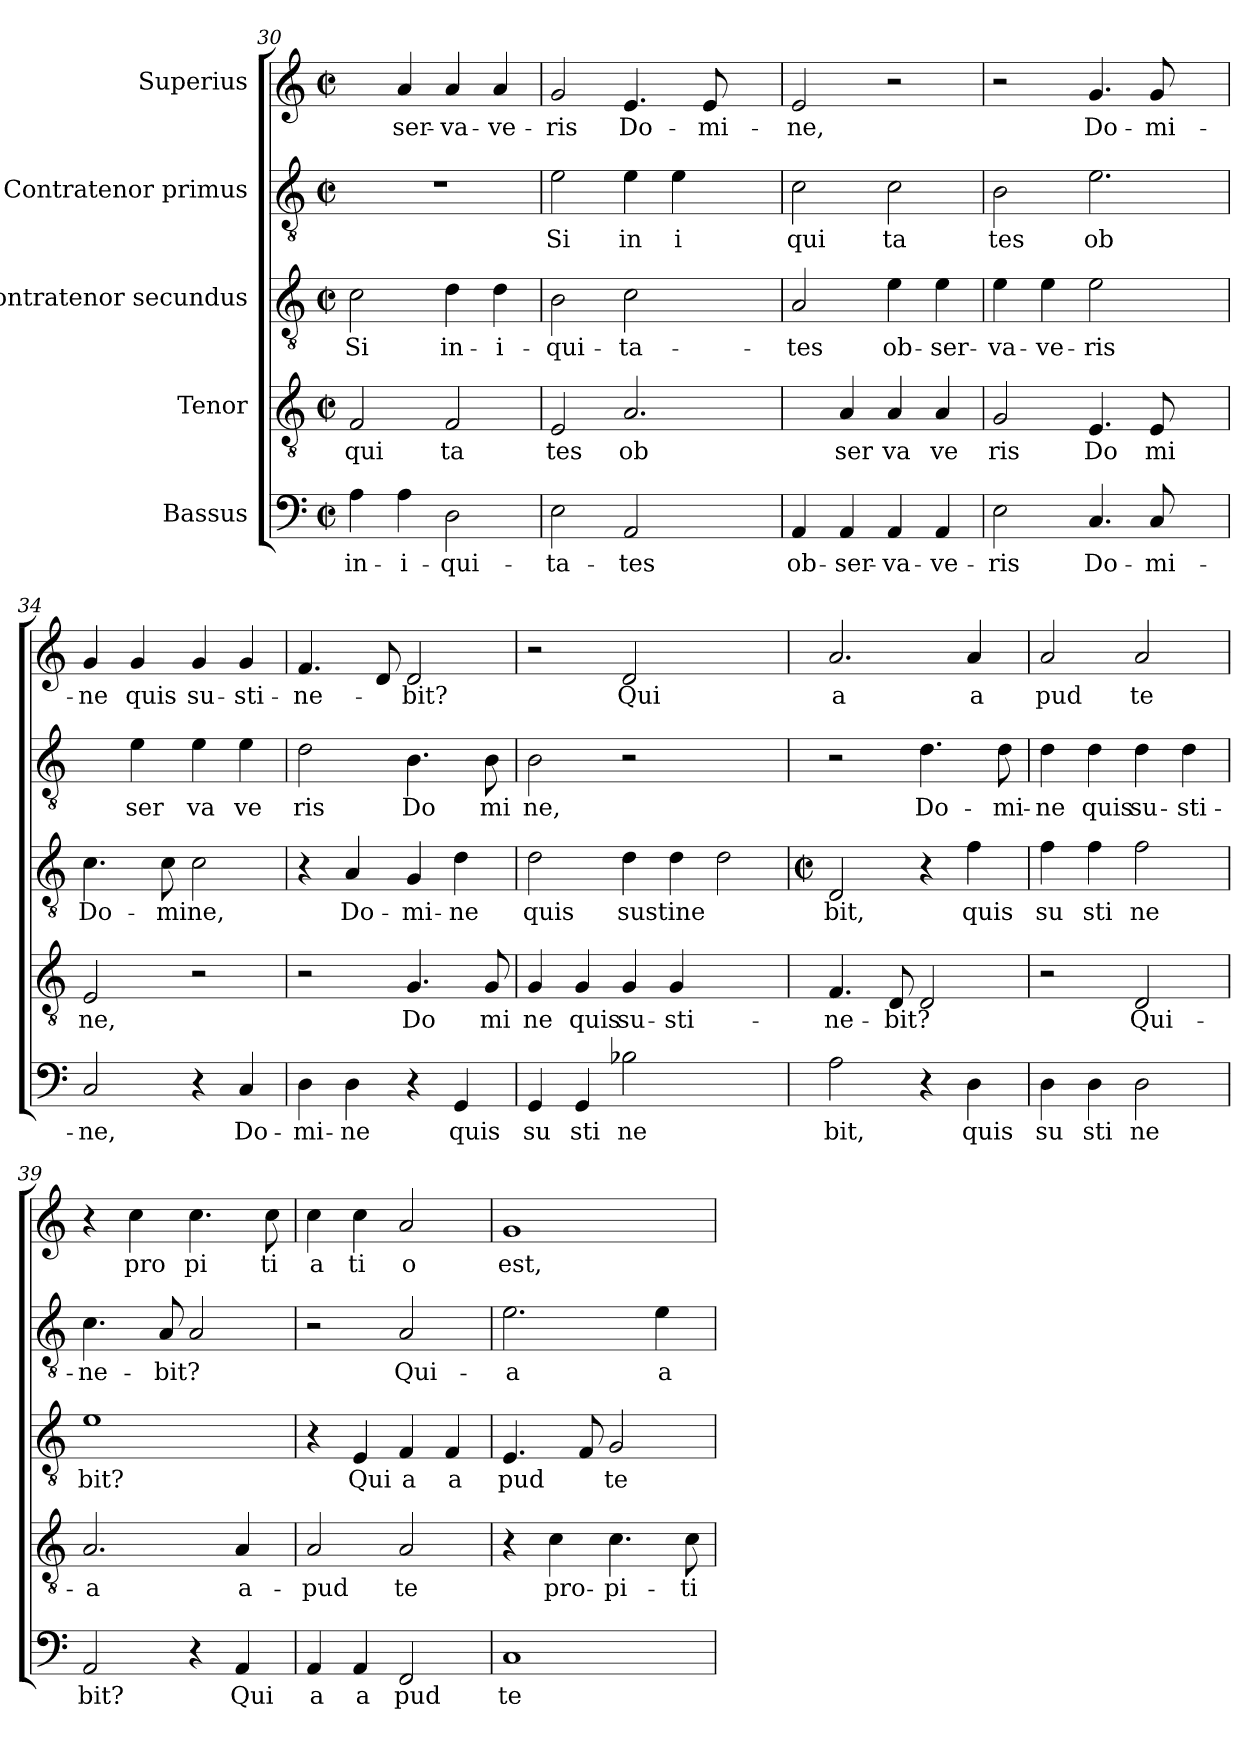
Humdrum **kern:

**kern	**text	**kern	**text	**kern	**text	**kern	**text	**kern	**text
*part5	*part5	*part4	*part4	*part3	*part3	*part2	*part2	*part1	*part1
*staff5	*staff5	*staff4	*staff4	*staff3	*staff3	*staff2	*staff2	*staff1	*staff1
*I"Bassus	*	*I"Tenor	*	*I"Contratenor  secundus	*	*I"Contratenor  primus	*	*I"Superius	*
*clefF4	*	*clefGv2	*	*clefGv2	*	*clefGv2	*	*clefG2	*
*M2/2	*	*M2/2	*	*M2/2	*	*M2/2	*	*M2/2	*
*met(c|)	*	*met(c|)	*	*met(c|)	*	*met(c|)	*	*met(c|)	*
=30	=30	=30	=30	=30	=30	=30	=30	=30	=30
!	!LO:LY:b:cj	!	!LO:LY:b:cj	!	!LO:LY:b:cj	!	!	!	!
4A\	in-	2F/	qui	2c\	Si	1r	.	4ryy	.
!	!LO:LY:b:cj	!	!	!	!	!	!	!	!LO:LY:b:cj
4A\	-i-	.	.	.	.	.	.	4a/	-ser-
!	!LO:LY:b:cj	!	!LO:LY:b:cj	!	!LO:LY:b:cj	!	!	!	!LO:LY:b:cj
2D\	-qui-	2F/	ta	4d\	in-	.	.	4a/	-va-
!	!	!	!	!	!LO:LY:b:cj	!	!	!	!LO:LY:b:cj
.	.	.	.	4d\	-i-	.	.	4a/	-ve-
=31	=31	=31	=31	=31	=31	=31	=31	=31	=31
!	!LO:LY:b:cj	!	!LO:LY:b:cj	!	!LO:LY:b:cj	!	!LO:LY:b:cj	!	!LO:LY:b:cj
2E\	-ta-	2E/	tes	2B\	-qui-	2e\	Si	2g/	-ris
!	!LO:LY:b:cj	!	!LO:LY:b:cj	!	!LO:LY:b:cj	!	!LO:LY:b:cj	!	!LO:LY:b:cj
2AA/	-tes	2.A/	ob	2c\	-ta-	4e\	in	4.e/	Do-
!	!	!	!	!	!	!	!LO:LY:b:cj	!	!
.	.	.	.	.	.	4e\	i	.	.
!	!	!	!	!	!	!	!	!	!LO:LY:b:cj
.	.	.	.	.	.	.	.	8e/	-mi-
4ryy	.	.	.	4ryy	.	4ryy	.	4ryy	.
=32	=32	=32	=32	=32	=32	=32	=32	=32	=32
!	!LO:LY:b:cj	!	!	!	!LO:LY:b:cj	!	!LO:LY:b:cj	!	!LO:LY:b:cj
4AA/	ob-	4ryy	.	2A/	-tes	2c\	qui	2e/	-ne,
!	!LO:LY:b:cj	!	!LO:LY:b:cj	!	!	!	!	!	!
4AA/	-ser-	4A/	ser	.	.	.	.	.	.
!	!LO:LY:b:cj	!	!LO:LY:b:cj	!	!LO:LY:b:cj	!	!LO:LY:b:cj	!	!
4AA/	-va-	4A/	va	4e\	ob-	2c\	ta	2r	.
!	!LO:LY:b:cj	!	!LO:LY:b:cj	!	!LO:LY:b:cj	!	!	!	!
4AA/	-ve-	4A/	ve	4e\	-ser-	.	.	.	.
=33	=33	=33	=33	=33	=33	=33	=33	=33	=33
!	!LO:LY:b:cj	!	!LO:LY:b:cj	!	!LO:LY:b:cj	!	!LO:LY:b:cj	!	!
2E\	-ris	2G/	ris	4e\	-va-	2B\	tes	2r	.
!	!	!	!	!	!LO:LY:b:cj	!	!	!	!
.	.	.	.	4e\	-ve-	.	.	.	.
!	!LO:LY:b:cj	!	!LO:LY:b:cj	!	!LO:LY:b:cj	!	!LO:LY:b:cj	!	!LO:LY:b:cj
4.C/	Do-	4.E/	Do	2e\	-ris	2.e\	ob	4.g/	Do-
!	!LO:LY:b:cj	!	!LO:LY:b:cj	!	!	!	!	!	!LO:LY:b:cj
8C/	-mi-	8E/	mi	.	.	.	.	8g/	-mi-
4ryy	.	4ryy	.	4ryy	.	.	.	4ryy	.
=34	=34	=34	=34	=34	=34	=34	=34	=34	=34
!	!LO:LY:b:cj	!	!LO:LY:b:cj	!	!LO:LY:b:cj	!	!	!	!LO:LY:b:cj
2C/	-ne,	2E/	ne,	4.c\	Do-	4ryy	.	4g/	-ne
!	!	!	!	!	!	!	!LO:LY:b:cj	!	!LO:LY:b:cj
.	.	.	.	.	.	4e\	ser	4g/	quis
!	!	!	!	!	!LO:LY:b	!	!	!	!
.	.	.	.	8c\	-mine,	.	.	.	.
!	!	!	!	!	!	!	!LO:LY:b:cj	!	!LO:LY:b:cj
4r	.	2r	.	2c\	.	4e\	va	4g/	su-
!	!LO:LY:b:cj	!	!	!	!	!	!LO:LY:b:cj	!	!LO:LY:b:cj
4C/	Do-	.	.	.	.	4e\	ve	4g/	-sti-
=35	=35	=35	=35	=35	=35	=35	=35	=35	=35
!	!LO:LY:b:cj	!	!	!	!	!	!LO:LY:b:cj	!	!LO:LY:b:cj
4D\	-mi-	2r	.	4r	.	2d\	ris	4.f/	-ne-
!	!LO:LY:b:cj	!	!	!	!LO:LY:b:cj	!	!	!	!
4D\	-ne	.	.	4A/	Do-	.	.	.	.
.	.	.	.	.	.	.	.	8d/	.
!	!	!	!LO:LY:b:cj	!	!LO:LY:b:cj	!	!LO:LY:b:cj	!	!LO:LY:b:cj
4r	.	4.G/	Do	4G/	-mi-	4.B\	Do	2d/	-bit?
!	!LO:LY:b:cj	!	!	!	!LO:LY:b:cj	!	!	!	!
4GG/	quis	.	.	4d\	-ne	.	.	.	.
!	!	!	!LO:LY:b:cj	!	!	!	!LO:LY:b:cj	!	!
.	.	8G/	mi	.	.	8B\	mi	.	.
!!LO:LB:g=z
=36	=36	=36	=36	=36	=36	=36	=36	=36	=36
!	!LO:LY:b:cj	!	!LO:LY:b:cj	!	!LO:LY:b:cj	!	!LO:LY:b:cj	!	!
4GG/	su	4G/	ne	2d\	quis	2B\	ne,	2r	.
!	!LO:LY:b:cj	!	!LO:LY:b:cj	!	!	!	!	!	!
4GG/	sti	4G/	quis	.	.	.	.	.	.
!	!LO:LY:b:cj	!	!LO:LY:b:cj	!	!LO:LY:b	!	!	!	!LO:LY:b:cj
2B-X\	ne	4G/	su-	4d\	sustine	2r	.	2d/	Qui
!	!	!	!LO:LY:b:cj	!	!	!	!	!	!
.	.	4G/	-sti-	4d\	.	.	.	.	.
2ryy	.	2ryy	.	2d\	.	2ryy	.	2ryy	.
=37	=37	=37	=37	=37	=37	=37	=37	=37	=37
*	*	*	*	*M2/2	*	*	*	*	*
*	*	*	*	*met(c|)	*	*	*	*	*
!	!LO:LY:b:cj	!	!LO:LY:b:cj	!	!LO:LY:b:cj	!	!	!	!LO:LY:b:cj
2A\	bit,	4.F/	-ne-	2D/	bit,	2r	.	2.a/	a
!	!	!	!LO:LY:b	!	!	!	!	!	!
.	.	8D/	-bit?	.	.	.	.	.	.
!	!	!	!	!	!	!	!LO:LY:b:cj	!	!
4r	.	2D/	.	4r	.	4.d\	Do-	.	.
!	!LO:LY:b:cj	!	!	!	!LO:LY:b:cj	!	!	!	!LO:LY:b:cj
4D\	quis	.	.	4f\	quis	.	.	4a/	a
!	!	!	!	!	!	!	!LO:LY:b:cj	!	!
.	.	.	.	.	.	8d\	-mi-	.	.
=38	=38	=38	=38	=38	=38	=38	=38	=38	=38
!	!LO:LY:b:cj	!	!	!	!LO:LY:b:cj	!	!LO:LY:b:cj	!	!LO:LY:b:cj
4D\	su	2r	.	4f\	su	4d\	-ne	2a/	pud
!	!LO:LY:b:cj	!	!	!	!LO:LY:b:cj	!	!LO:LY:b:cj	!	!
4D\	sti	.	.	4f\	sti	4d\	quis	.	.
!	!LO:LY:b:cj	!	!LO:LY:b:cj	!	!LO:LY:b:cj	!	!LO:LY:b:cj	!	!LO:LY:b:cj
2D\	ne	2D/	Qui-	2f\	ne	4d\	su-	2a/	te
!	!	!	!	!	!	!	!LO:LY:b:cj	!	!
.	.	.	.	.	.	4d\	-sti-	.	.
=39	=39	=39	=39	=39	=39	=39	=39	=39	=39
!	!LO:LY:b:cj	!	!LO:LY:b:cj	!	!LO:LY:b:cj	!	!LO:LY:b:cj	!	!
2AA/	bit?	2.A/	-a	1e	bit?	4.c\	-ne-	4r	.
!	!	!	!	!	!	!	!	!	!LO:LY:b:cj
.	.	.	.	.	.	.	.	4cc\	pro
!	!	!	!	!	!	!	!LO:LY:b	!	!
.	.	.	.	.	.	8A/	-bit?	.	.
!	!	!	!	!	!	!	!	!	!LO:LY:b:cj
4r	.	.	.	.	.	2A/	.	4.cc\	pi
!	!LO:LY:b:cj	!	!LO:LY:b:cj	!	!	!	!	!	!
4AA/	Qui	4A/	a-	.	.	.	.	.	.
!	!	!	!	!	!	!	!	!	!LO:LY:b:cj
.	.	.	.	.	.	.	.	8cc\	ti
=40	=40	=40	=40	=40	=40	=40	=40	=40	=40
!	!LO:LY:b:cj	!	!LO:LY:b:cj	!	!	!	!	!	!LO:LY:b:cj
4AA/	a	2A/	-pud	4r	.	2r	.	4cc\	a
!	!LO:LY:b:cj	!	!	!	!LO:LY:b:cj	!	!	!	!LO:LY:b:cj
4AA/	a	.	.	4E/	Qui	.	.	4cc\	ti
!	!LO:LY:b:cj	!	!LO:LY:b:cj	!	!LO:LY:b:cj	!	!LO:LY:b:cj	!	!LO:LY:b:cj
2FF/	pud	2A/	te	4F/	a	2A/	Qui-	2a/	o
!	!	!	!	!	!LO:LY:b:cj	!	!	!	!
.	.	.	.	4F/	a	.	.	.	.
=41	=41	=41	=41	=41	=41	=41	=41	=41	=41
!	!LO:LY:b:cj	!	!	!	!LO:LY:b	!	!LO:LY:b:cj	!	!LO:LY:b:cj
1C	te	4r	.	4.E/	pud	2.e\	-a	1g	est,
!	!	!	!LO:LY:b:cj	!	!	!	!	!	!
.	.	4c\	pro-	.	.	.	.	.	.
.	.	.	.	8F/	.	.	.	.	.
!	!	!	!LO:LY:b:cj	!	!LO:LY:b:cj	!	!	!	!
.	.	4.c\	-pi-	2G/	te	.	.	.	.
!	!	!	!	!	!	!	!LO:LY:b:cj	!	!
.	.	.	.	.	.	4e\	a-	.	.
!	!	!	!LO:LY:b:cj	!	!	!	!	!	!
.	.	8c\	-ti-	.	.	.	.	.	.
=	=	=	=	=	=	=	=	=	=
*-	*-	*-	*-	*-	*-	*-	*-	*-	*-
